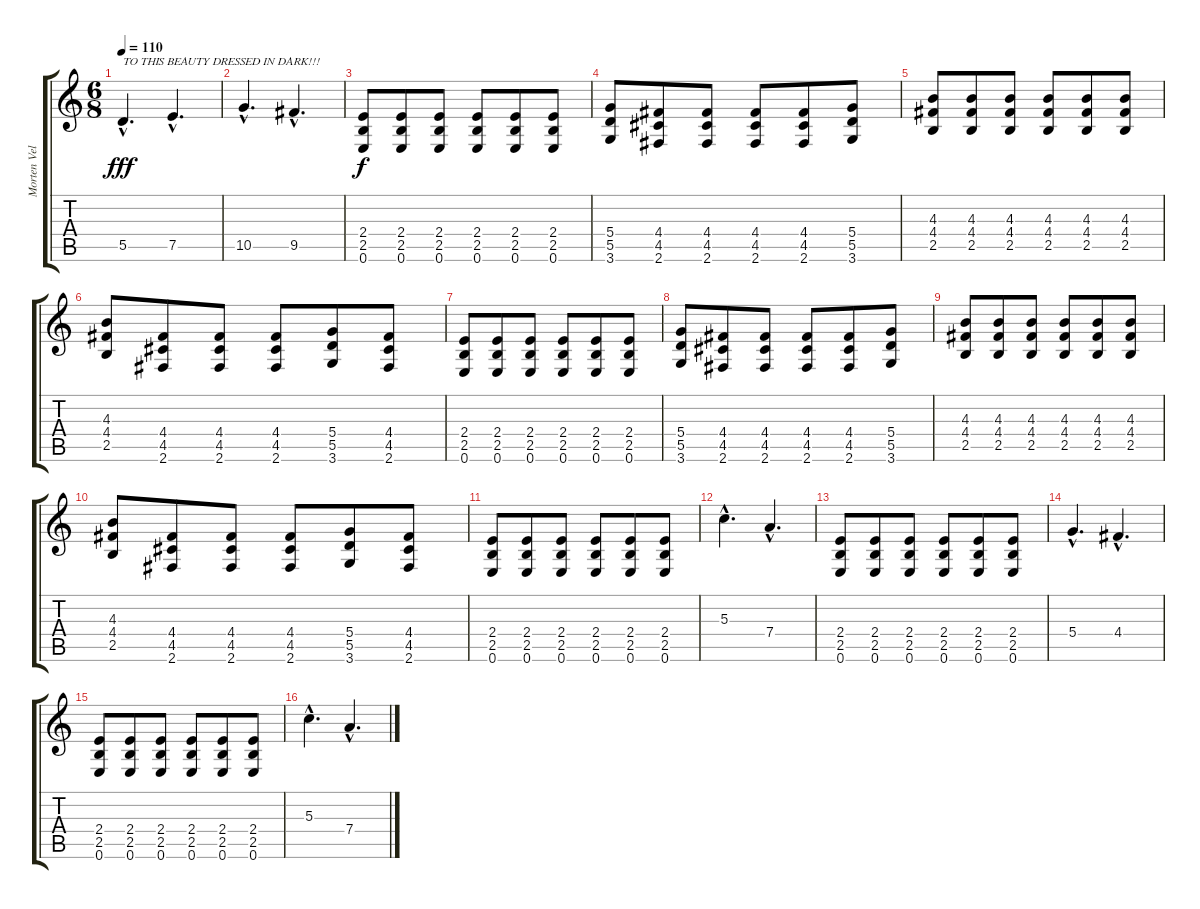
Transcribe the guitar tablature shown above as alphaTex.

\track ("Morten Veland(the god)" "Morten Vel") {instrument distortionguitar}
\staff {score tabs}
\tuning (E4 B3 G3 D3 A2 E2) {hide}
\ts (6 8)
\tempo 110
\clef g2
\ks c
5.5{hac}.4{d txt "TO THIS BEAUTY DRESSED IN DARK!!!" dy fff} 7.5{hac}.4{d} |
10.5{hac}.4{d} 9.5{hac}.4{d} |
(2.4 2.5 0.6).8{dy f} (2.4 2.5 0.6).8 (2.4 2.5 0.6).8 (2.4 2.5 0.6).8 (2.4 2.5 0.6).8 (2.4 2.5 0.6).8 |
(5.4 5.5 3.6).8 (4.4 4.5 2.6).8 (4.4 4.5 2.6).8 (4.4 4.5 2.6).8 (4.4 4.5 2.6).8 (5.4 5.5 3.6).8 |
(4.3 4.4 2.5).8 (4.3 4.4 2.5).8 (4.3 4.4 2.5).8 (4.3 4.4 2.5).8 (4.3 4.4 2.5).8 (4.3 4.4 2.5).8 |
(4.3 4.4 2.5).8 (4.4 4.5 2.6).8 (4.4 4.5 2.6).8 (4.4 4.5 2.6).8 (5.4 5.5 3.6).8 (4.4 4.5 2.6).8 |
(2.4 2.5 0.6).8 (2.4 2.5 0.6).8 (2.4 2.5 0.6).8 (2.4 2.5 0.6).8 (2.4 2.5 0.6).8 (2.4 2.5 0.6).8 |
(5.4 5.5 3.6).8 (4.4 4.5 2.6).8 (4.4 4.5 2.6).8 (4.4 4.5 2.6).8 (4.4 4.5 2.6).8 (5.4 5.5 3.6).8 |
(4.3 4.4 2.5).8 (4.3 4.4 2.5).8 (4.3 4.4 2.5).8 (4.3 4.4 2.5).8 (4.3 4.4 2.5).8 (4.3 4.4 2.5).8 |
(4.3 4.4 2.5).8 (4.4 4.5 2.6).8 (4.4 4.5 2.6).8 (4.4 4.5 2.6).8 (5.4 5.5 3.6).8 (4.4 4.5 2.6).8 |
(2.4 2.5 0.6).8 (2.4 2.5 0.6).8 (2.4 2.5 0.6).8 (2.4 2.5 0.6).8 (2.4 2.5 0.6).8 (2.4 2.5 0.6).8 |
5.3{hac}.4{d} 7.4{hac}.4{d} |
(2.4 2.5 0.6).8 (2.4 2.5 0.6).8 (2.4 2.5 0.6).8 (2.4 2.5 0.6).8 (2.4 2.5 0.6).8 (2.4 2.5 0.6).8 |
5.4{hac}.4{d} 4.4{hac}.4{d} |
(2.4 2.5 0.6).8 (2.4 2.5 0.6).8 (2.4 2.5 0.6).8 (2.4 2.5 0.6).8 (2.4 2.5 0.6).8 (2.4 2.5 0.6).8 |
5.3{hac}.4{d} 7.4{hac}.4{d}
